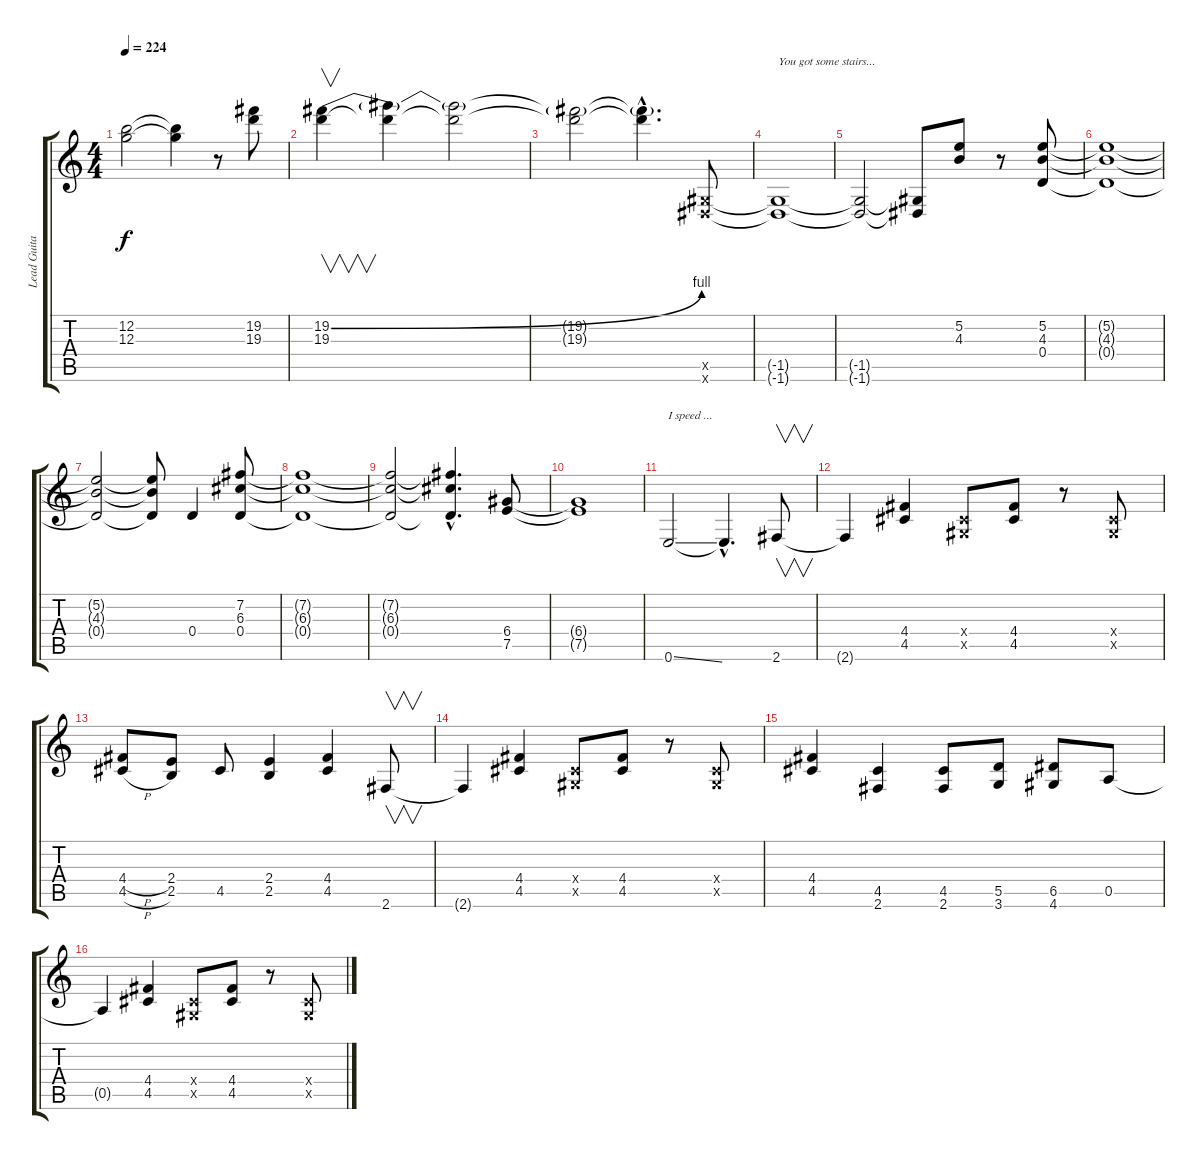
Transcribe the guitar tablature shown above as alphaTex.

\track ("Lead Guitar" "Lead Guita") {instrument distortionguitar}
\staff {score tabs}
\tuning (E4 B3 G3 D3 A2 E2) {hide}
\ts (4 4)
\tempo 224
\clef g2
\ks c
(12.2 12.3).2{dy f} (12.2{t} 12.3{t}).4 r.8 (19.2 19.3).8 |
(19.2{be (bend 0 0 60 4)} 19.3).4{v} (19.2{t} 19.3{t}).4 (19.2{t} 19.3{t}).2 |
(19.2{t} 19.3{t}).2 (19.2{hac t} 19.3{hac t}).4{d} (-1.5{x} -1.6{x}).8 |
(-1.5{t} -1.6{t}).1{txt "You got some stairs..."} |
(-1.5{t} -1.6{t}).2 (-1.5{t} -1.6{t}).8 (5.2 4.3).8 r.8 (5.2 4.3 0.4).8 |
(5.2{t} 4.3{t} 0.4{t}).1 |
(5.2{t} 4.3{t} 0.4{t}).2 (5.2{t} 4.3{t} 0.4{t}).8 0.4.4 (7.2 6.3 0.4).8 |
(7.2{t} 6.3{t} 0.4{t}).1 |
(7.2{t} 6.3{t} 0.4{t}).2 (7.2{hac t} 6.3{hac t} 0.4{hac t}).4{d} (6.4 7.5).8 |
(6.4{t} 7.5{t}).1 |
0.6{ss}.2{txt "I speed ..."} 0.6{hac t}.4{d} 2.6.8{v} |
2.6{t}.4 (4.4 4.5).4 (-1.4{x} -1.5{x}).8 (4.4 4.5).8 r.8 (-1.4{x} -1.5{x}).8 |
(4.4{h} 4.5{h}).8 (2.4 2.5).8 4.5.8 (2.4 2.5).4 (4.4 4.5).4 2.6.8{v} |
2.6{t}.4 (4.4 4.5).4 (-1.4{x} -1.5{x}).8 (4.4 4.5).8 r.8 (-1.4{x} -1.5{x}).8 |
(4.4 4.5).4 (4.5 2.6).4 (4.5 2.6).8 (5.5 3.6).8 (6.5 4.6).8 0.5.8 |
0.5{t}.4 (4.4 4.5).4 (-1.4{x} -1.5{x}).8 (4.4 4.5).8 r.8 (-1.4{x} -1.5{x}).8
